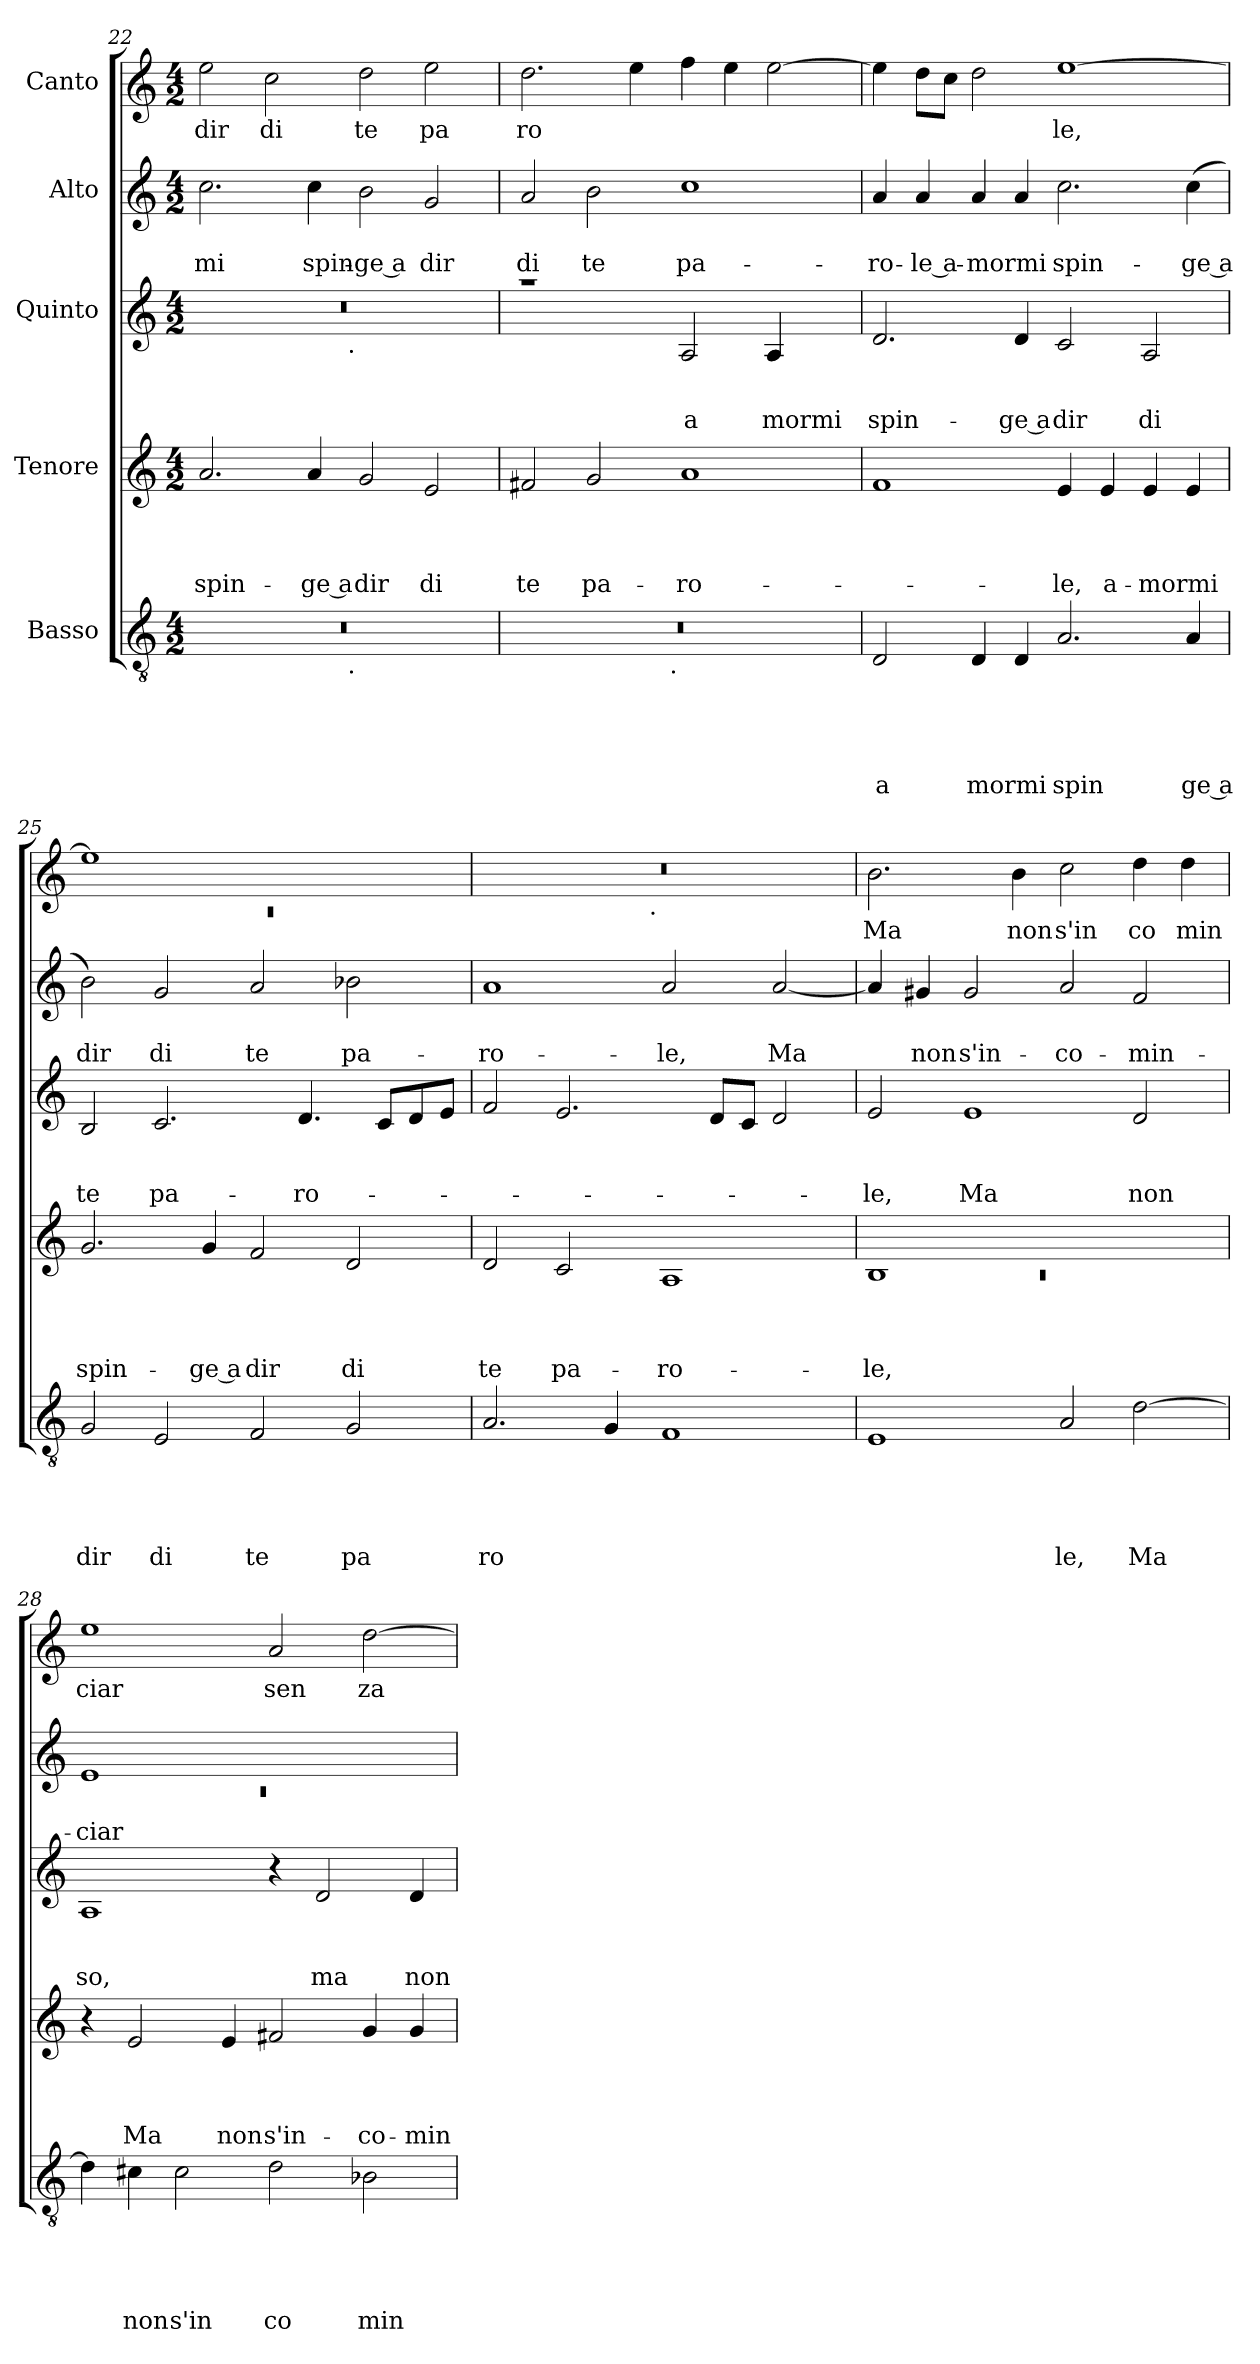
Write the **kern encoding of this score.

**kern	**text	**text	**text	**text	**text	**kern	**text	**text	**text	**text	**kern	**text	**text	**text	**kern	**text	**text	**kern	**text
*part5	*part5	*part5	*part5	*part5	*part5	*part4	*part4	*part4	*part4	*part4	*part3	*part3	*part3	*part3	*part2	*part2	*part2	*part1	*part1
*staff5	*staff5	*staff5	*staff5	*staff5	*staff5	*staff4	*staff4	*staff4	*staff4	*staff4	*staff3	*staff3	*staff3	*staff3	*staff2	*staff2	*staff2	*staff1	*staff1
*I"Basso	*	*	*	*	*	*I"Tenore	*	*	*	*	*I"Quinto	*	*	*	*I"Alto	*	*	*I"Canto	*
*clefGv2	*	*	*	*	*	*clefG2	*	*	*	*	*clefG2	*	*	*	*clefG2	*	*	*clefG2	*
*k[]	*	*	*	*	*	*k[]	*	*	*	*	*k[]	*	*	*	*k[]	*	*	*k[]	*
*C:	*	*	*	*	*	*C:	*	*	*	*	*C:	*	*	*	*C:	*	*	*C:	*
*M4/2	*	*	*	*	*	*M4/2	*	*	*	*	*M4/2	*	*	*	*M4/2	*	*	*M4/2	*
=22	=22	=22	=22	=22	=22	=22	=22	=22	=22	=22	=22	=22	=22	=22	=22	=22	=22	=22	=22
!	!	!	!	!	!	!	!	!	!	!LO:LY:b	!	!	!	!	!	!	!LO:LY:b	!	!LO:LY:b
*^	*	*	*	*	*	*	*	*	*	*	*^	*	*	*	*	*	*	*	*
0r	2ryy	.	.	.	.	.	2.a/	.	.	.	spin-	0r	2ryy	.	.	.	2.cc\	.	mi	2ee\	dir
!	!	!	!	!	!	!	!	!	!	!	!	!	!	!	!	!	!	!	!	!	!LO:LY:b
.	4...ryy	.	.	.	.	.	.	.	.	.	.	.	4...ryy	.	.	.	.	.	.	2cc\	di
!	!	!	!	!	!	!	!	!	!	!	!LO:LY:b:rj	!	!	!	!	!	!	!	!LO:LY:b	!	!
.	.	.	.	.	.	.	4a/	.	.	.	-ge a	.	.	.	.	.	4cc\	.	spin-	.	.
!	!	!	!	!	!	!	!	!	!	!	!	!	!LO:TX:b:t=.	!	!	!	!	!	!	!	!
!	!LO:TX:b:t=.	!	!	!	!	!	!	!	!	!	!	!	!	!	!	!	!	!	!	!	!
.	1ryy	.	.	.	.	.	.	.	.	.	.	.	1ryy	.	.	.	.	.	.	.	.
!	!	!	!	!	!	!	!	!	!	!	!LO:LY:b	!	!	!	!	!	!	!	!LO:LY:b:rj	!	!LO:LY:b
.	.	.	.	.	.	.	2g/	.	.	.	dir	.	.	.	.	.	2b\	.	-ge a	2dd\	te
!	!	!	!	!	!	!	!	!	!	!	!LO:LY:b	!	!	!	!	!	!	!	!LO:LY:b	!	!LO:LY:b
.	.	.	.	.	.	.	2e/	.	.	.	di	.	.	.	.	.	2g/	.	dir	2ee\	pa
.	32ryy	.	.	.	.	.	.	.	.	.	.	.	32ryy	.	.	.	.	.	.	.	.
=23	=23	=23	=23	=23	=23	=23	=23	=23	=23	=23	=23	=23	=23	=23	=23	=23	=23	=23	=23	=23	=23
!	!	!	!	!	!	!	!	!	!	!	!LO:LY:b	!	!	!	!	!	!	!	!LO:LY:b	!	!LO:LY:b
0r	2ryy	.	.	.	.	.	2f#X/	.	.	.	te	1raa	1.ryy	.	.	.	2a/	.	di	2.dd\	ro
!	!	!	!	!	!	!	!	!	!	!	!LO:LY:b	!	!	!	!	!	!	!	!LO:LY:b	!	!
.	4...ryy	.	.	.	.	.	2g/	.	.	.	pa-	.	.	.	.	.	2b\	.	te	.	.
.	.	.	.	.	.	.	.	.	.	.	.	.	.	.	.	.	.	.	.	4ee\	.
!	!LO:TX:b:t=.	!	!	!	!	!	!	!	!	!	!	!	!	!	!	!	!	!	!	!	!
.	1ryy	.	.	.	.	.	.	.	.	.	.	.	.	.	.	.	.	.	.	.	.
!	!	!	!	!	!	!	!	!	!	!	!LO:LY:b	!	!	!	!	!LO:LY:b	!	!	!LO:LY:b	!	!
.	.	.	.	.	.	.	1a	.	.	.	-ro-	2A/	.	.	.	a	1cc	.	pa-	4ff\	.
.	.	.	.	.	.	.	.	.	.	.	.	.	.	.	.	.	.	.	.	4ee\	.
!	!	!	!	!	!	!	!	!	!	!	!	!	!	!	!	!LO:LY:b	!	!	!	!	!
.	.	.	.	.	.	.	.	.	.	.	.	4A/	4A/	.	.	mormi	.	.	.	[<2ee\	.
.	.	.	.	.	.	.	.	.	.	.	.	4ryy	4ryy	.	.	.	.	.	.	.	.
.	32ryy	.	.	.	.	.	.	.	.	.	.	.	.	.	.	.	.	.	.	.	.
!!LO:LB:g=z
=24	=24	=24	=24	=24	=24	=24	=24	=24	=24	=24	=24	=24	=24	=24	=24	=24	=24	=24	=24	=24	=24
!	!	!	!	!	!	!LO:LY:b	!	!	!	!	!	!	!	!	!	!LO:LY:b	!	!	!LO:LY:b	!	!
*v	*v	*	*	*	*	*	*	*	*	*	*	*v	*v	*	*	*	*	*	*	*	*
2D/	.	.	.	.	a	1f	.	.	.	.	2.d/	.	.	spin-	4a/	.	-ro-	4ee\]	.
!	!	!	!	!	!	!	!	!	!	!	!	!	!	!	!	!	!LO:LY:b:rj	!	!
.	.	.	.	.	.	.	.	.	.	.	.	.	.	.	4a/	.	-le a-	8dd\L	.
.	.	.	.	.	.	.	.	.	.	.	.	.	.	.	.	.	.	8cc\J	.
!	!	!	!	!	!LO:LY:b	!	!	!	!	!	!	!	!	!	!	!	!LO:LY:b	!	!
4D/	.	.	.	.	mormi	.	.	.	.	.	.	.	.	.	4a/	.	-mormi	2dd\	.
!	!	!	!	!	!	!	!	!	!	!	!	!	!	!LO:LY:b:rj	!	!	!	!	!
4D/	.	.	.	.	.	.	.	.	.	.	(<4d/	.	.	-ge a	4a/	.	.	.	.
!	!	!	!	!	!LO:LY:b	!	!	!	!	!LO:LY:b	!	!	!	!LO:LY:b	!	!	!LO:LY:b	!	!LO:LY:b
2.A/	.	.	.	.	spin	4e/	.	.	.	-le,	2c/	.	.	dir	2.cc\	.	spin-	[>1ee	le,
!	!	!	!	!	!	!	!	!	!	!LO:LY:b	!	!	!	!	!	!	!	!	!
.	.	.	.	.	.	4e/	.	.	.	a-	.	.	.	.	.	.	.	.	.
!	!	!	!	!	!	!	!	!	!	!LO:LY:b	!	!	!	!LO:LY:b	!	!	!	!	!
.	.	.	.	.	.	4e/	.	.	.	-mormi	2A/	.	.	di	.	.	.	.	.
!	!	!	!	!	!LO:LY:b:rj	!	!	!	!	!	!	!	!	!	!	!	!LO:LY:b:rj	!	!
4A/	.	.	.	.	ge a	4e/	.	.	.	.	.	.	.	.	(<4cc\	.	-ge a	.	.
=25	=25	=25	=25	=25	=25	=25	=25	=25	=25	=25	=25	=25	=25	=25	=25	=25	=25	=25	=25
*	*	*	*	*	*	*	*	*	*	*	*	*	*	*	*	*	*	*^	*
!	!	!	!	!	!LO:LY:b	!	!	!	!	!LO:LY:b	!	!	!	!LO:LY:b	!	!	!LO:LY:b	!	!LO:N:vis=1	!
2G/)	.	.	.	.	dir	2.g/	.	.	.	spin-	2B/	.	.	te	2b\)	.	dir	1ee]	0rc	.
!	!	!	!	!	!LO:LY:b	!	!	!	!	!	!	!	!	!LO:LY:b	!	!	!LO:LY:b	!	!	!
2E/	.	.	.	.	di	.	.	.	.	.	2.c/	.	.	pa-	2g/	.	di	.	.	.
!	!	!	!	!	!	!	!	!	!	!LO:LY:b:rj	!	!	!	!	!	!	!	!	!	!
.	.	.	.	.	.	4g/	.	.	.	-ge a	.	.	.	.	.	.	.	.	.	.
!	!	!	!	!	!LO:LY:b	!	!	!	!	!LO:LY:b	!	!	!	!	!	!	!LO:LY:b	!	!	!
2F/	.	.	.	.	te	2f/	.	.	.	dir	.	.	.	.	2a/	.	te	1ryy	.	.
!	!	!	!	!	!	!	!	!	!	!	!	!	!	!LO:LY:b	!	!	!	!	!	!
.	.	.	.	.	.	.	.	.	.	.	4.d/	.	.	-ro-	.	.	.	.	.	.
!	!	!	!	!	!LO:LY:b	!	!	!	!	!LO:LY:b	!	!	!	!	!	!	!LO:LY:b	!	!	!
2G/	.	.	.	.	pa	2d/	.	.	.	di	.	.	.	.	2b-X\	.	pa-	.	.	.
.	.	.	.	.	.	.	.	.	.	.	8c/L	.	.	.	.	.	.	.	.	.
.	.	.	.	.	.	.	.	.	.	.	8d/	.	.	.	.	.	.	.	.	.
.	.	.	.	.	.	.	.	.	.	.	8e/J	.	.	.	.	.	.	.	.	.
=26	=26	=26	=26	=26	=26	=26	=26	=26	=26	=26	=26	=26	=26	=26	=26	=26	=26	=26	=26	=26
!	!	!	!	!	!LO:LY:b	!	!	!	!	!LO:LY:b	!	!	!	!	!	!	!LO:LY:b	!	!	!
2.A/	.	.	.	.	ro	2d/	.	.	.	te	2f/	.	.	.	1a	.	-ro-	0r	2ryy	.
!	!	!	!	!	!	!	!	!	!	!LO:LY:b	!	!	!	!	!	!	!	!	!	!
.	.	.	.	.	.	2c/	.	.	.	pa-	2.e/	.	.	.	.	.	.	.	4...ryy	.
4G/	.	.	.	.	.	.	.	.	.	.	.	.	.	.	.	.	.	.	.	.
!	!	!	!	!	!	!	!	!	!	!	!	!	!	!	!	!	!	!	!LO:TX:b:t=.	!
.	.	.	.	.	.	.	.	.	.	.	.	.	.	.	.	.	.	.	1ryy	.
!	!	!	!	!	!	!	!	!	!	!LO:LY:b	!	!	!	!	!	!	!LO:LY:b	!	!	!
1F	.	.	.	.	.	1A	.	.	.	-ro-	.	.	.	.	2a/	.	-le,	.	.	.
.	.	.	.	.	.	.	.	.	.	.	8d/L	.	.	.	.	.	.	.	.	.
.	.	.	.	.	.	.	.	.	.	.	8c/J	.	.	.	.	.	.	.	.	.
!	!	!	!	!	!	!	!	!	!	!	!	!	!	!	!	!	!LO:LY:b	!	!	!
.	.	.	.	.	.	.	.	.	.	.	2d/	.	.	.	[<2a/	.	Ma	.	.	.
.	.	.	.	.	.	.	.	.	.	.	.	.	.	.	.	.	.	.	32ryy	.
=27	=27	=27	=27	=27	=27	=27	=27	=27	=27	=27	=27	=27	=27	=27	=27	=27	=27	=27	=27	=27
*	*	*	*	*	*	*^	*	*	*	*	*	*	*	*	*	*	*	*	*	*
!	!	!	!	!	!	!	!LO:N:vis=1	!	!	!	!LO:LY:b	!	!	!	!LO:LY:b	!	!	!	!	!	!LO:LY:b
*	*	*	*	*	*	*	*	*	*	*	*	*	*	*	*	*	*	*	*v	*v	*
1E	.	.	.	.	.	1B	0rc	.	.	.	-le,	2e/	.	.	-le,	4a/]	.	.	2.b\	Ma
!	!	!	!	!	!	!	!	!	!	!	!	!	!	!	!	!	!	!LO:LY:b	!	!
.	.	.	.	.	.	.	.	.	.	.	.	.	.	.	.	4g#X/	.	non	.	.
!	!	!	!	!	!	!	!	!	!	!	!	!	!	!	!LO:LY:b	!	!	!LO:LY:b	!	!
.	.	.	.	.	.	.	.	.	.	.	.	1e	.	.	Ma	2g#/	.	s'in-	.	.
!	!	!	!	!	!	!	!	!	!	!	!	!	!	!	!	!	!	!	!	!LO:LY:b
.	.	.	.	.	.	.	.	.	.	.	.	.	.	.	.	.	.	.	4b\	non
!	!	!	!	!	!LO:LY:b	!	!	!	!	!	!	!	!	!	!	!	!	!LO:LY:b	!	!LO:LY:b
2A/	.	.	.	.	le,	1ryy	.	.	.	.	.	.	.	.	.	2a/	.	-co-	2cc\	s'in
!	!	!	!	!	!LO:LY:b	!	!	!	!	!	!	!	!	!	!LO:LY:b	!	!	!LO:LY:b	!	!LO:LY:b
[>2d\	.	.	.	.	Ma	.	.	.	.	.	.	2d/	.	.	non	2f/	.	-min-	4dd\	co
!	!	!	!	!	!	!	!	!	!	!	!	!	!	!	!	!	!	!	!	!LO:LY:b
.	.	.	.	.	.	.	.	.	.	.	.	.	.	.	.	.	.	.	4dd\	min
*	*	*	*	*	*	*v	*v	*	*	*	*	*	*	*	*	*	*	*	*	*
=28	=28	=28	=28	=28	=28	=28	=28	=28	=28	=28	=28	=28	=28	=28	=28	=28	=28	=28	=28
*	*	*	*	*	*	*	*	*	*	*	*	*	*	*	*^	*	*	*	*
!	!	!	!	!	!	!	!	!	!	!	!	!	!	!LO:LY:b	!	!LO:N:vis=1	!	!LO:LY:b	!	!LO:LY:b
4d\]	.	.	.	.	.	4r	.	.	.	.	1A	.	.	so,	1e	0rc	.	-ciar	1ee	ciar
!	!	!	!	!	!LO:LY:b	!	!	!	!	!LO:LY:b	!	!	!	!	!	!	!	!	!	!
4c#X\	.	.	.	.	non	2e/	.	.	.	Ma	.	.	.	.	.	.	.	.	.	.
!	!	!	!	!	!LO:LY:b	!	!	!	!	!	!	!	!	!	!	!	!	!	!	!
2c#\	.	.	.	.	s'in	.	.	.	.	.	.	.	.	.	.	.	.	.	.	.
!	!	!	!	!	!	!	!	!	!	!LO:LY:b	!	!	!	!	!	!	!	!	!	!
.	.	.	.	.	.	4e/	.	.	.	non	.	.	.	.	.	.	.	.	.	.
!	!	!	!	!	!LO:LY:b	!	!	!	!	!LO:LY:b	!	!	!	!	!	!	!	!	!	!LO:LY:b
2d\	.	.	.	.	co	2f#X/	.	.	.	s'in-	4r	.	.	.	1ryy	.	.	.	2a/	sen
!	!	!	!	!	!	!	!	!	!	!	!	!	!	!LO:LY:b	!	!	!	!	!	!
.	.	.	.	.	.	.	.	.	.	.	2d/	.	.	ma	.	.	.	.	.	.
!	!	!	!	!	!LO:LY:b	!	!	!	!	!LO:LY:b	!	!	!	!	!	!	!	!	!	!LO:LY:b
2B-X\	.	.	.	.	min	4g/	.	.	.	-co-	.	.	.	.	.	.	.	.	[>2dd\	za
!	!	!	!	!	!	!	!	!	!	!LO:LY:b	!	!	!	!LO:LY:b	!	!	!	!	!	!
.	.	.	.	.	.	4g/	.	.	.	-min-	4d/	.	.	non	.	.	.	.	.	.
*	*	*	*	*	*	*	*	*	*	*	*	*	*	*	*v	*v	*	*	*	*
=	=	=	=	=	=	=	=	=	=	=	=	=	=	=	=	=	=	=	=
*-	*-	*-	*-	*-	*-	*-	*-	*-	*-	*-	*-	*-	*-	*-	*-	*-	*-	*-	*-
